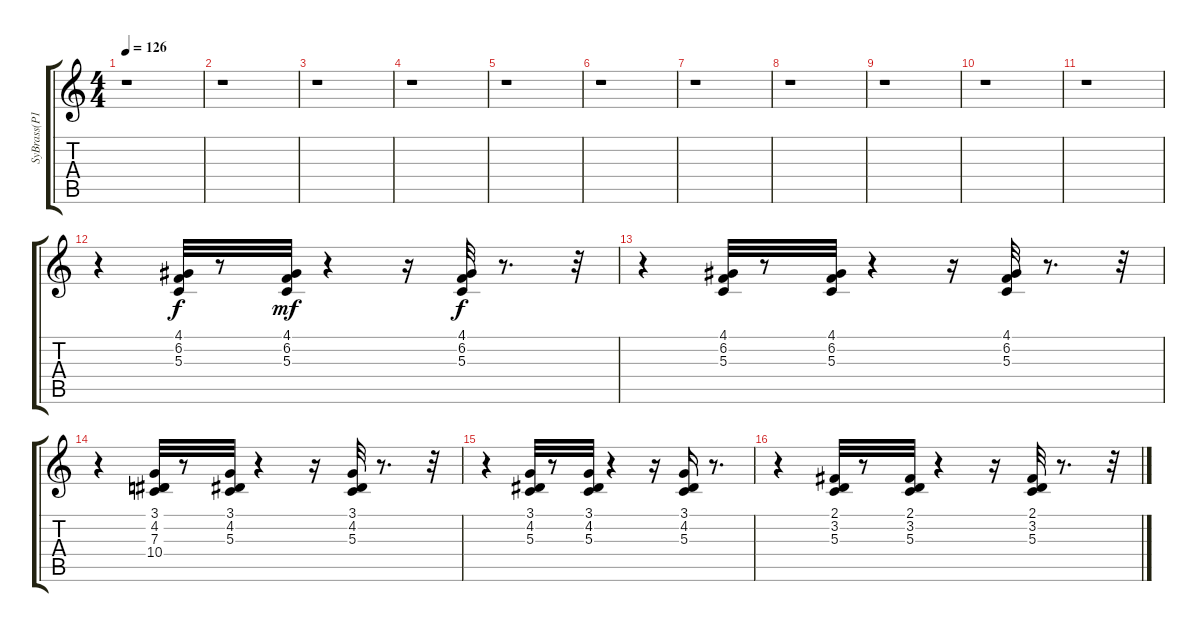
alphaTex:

\track ("SyBrass(P137)" "SyBrass(P1") {instrument synthbrass1}
\staff {score tabs}
\tuning (E4 B3 G3 D3 A2 E2) {hide}
\ts (4 4)
\tempo 126
\clef g2
\ks c
r.1{dy mp} |
r.1 |
r.1 |
r.1 |
r.1 |
r.1 |
r.1 |
r.1 |
r.1 |
r.1 |
r.1 |
r.4 (4.1 6.2 5.3).32{dy f} r.8 (4.1 6.2 5.3).32{dy mf} r.4 r.16 (4.1 6.2 5.3).32{dy f} r.8{d} r.32 |
r.4 (4.1 6.2 5.3).32 r.8 (4.1 6.2 5.3).32 r.4 r.16 (4.1 6.2 5.3).32 r.8{d} r.32 |
r.4 (3.1 4.2 7.3 10.4).32 r.8 (3.1 4.2 5.3).32 r.4 r.16 (3.1 4.2 5.3).32 r.8{d} r.32 |
r.4 (3.1 4.2 5.3).32 r.8 (3.1 4.2 5.3).32 r.4 r.16 (3.1 4.2 5.3).16 r.8{d} |
r.4 (2.1 3.2 5.3).32 r.8 (2.1 3.2 5.3).32 r.4 r.16 (2.1 3.2 5.3).32 r.8{d} r.32
